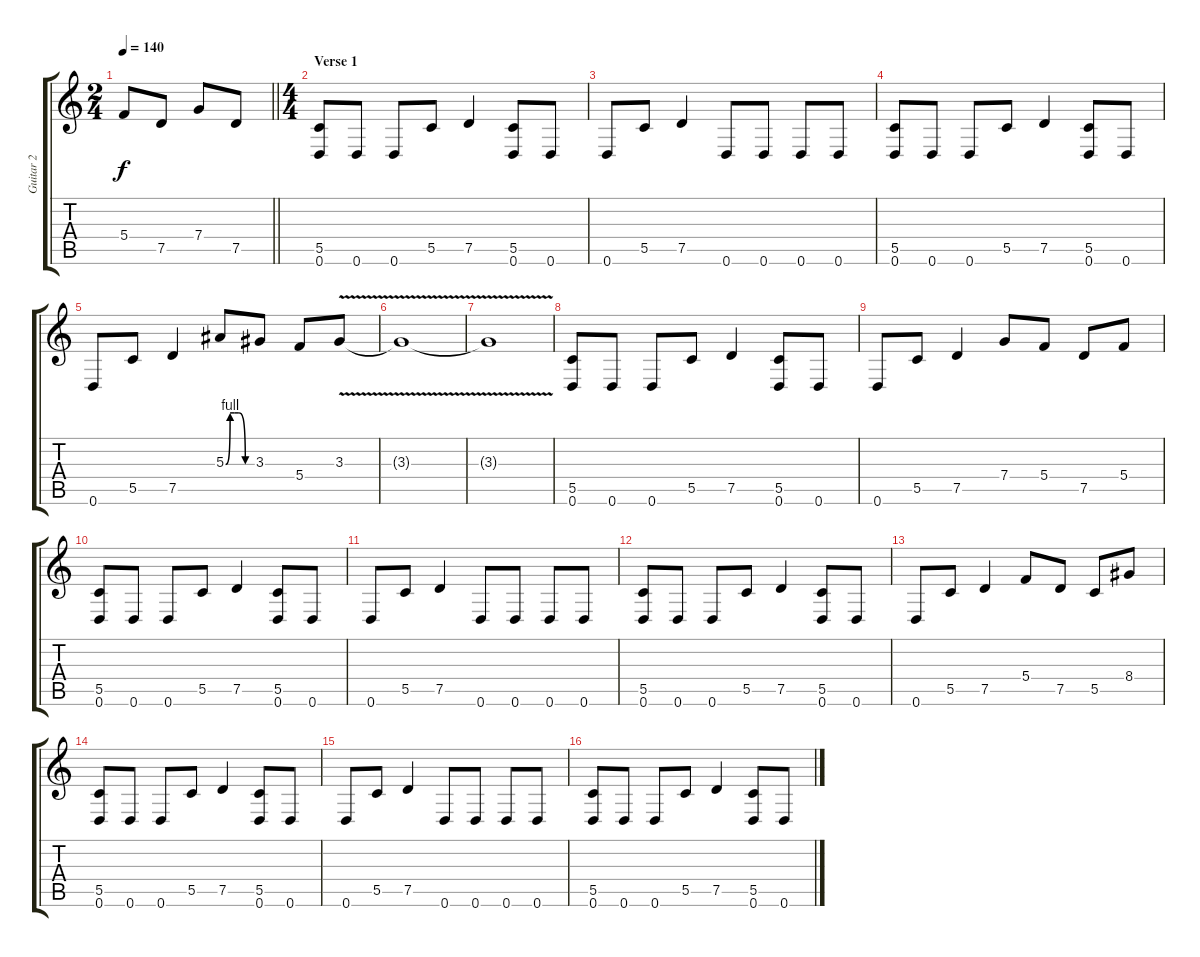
\track ("Guitar 2" "Guitar 2") {instrument overdrivenguitar}
\staff {score tabs}
\tuning (D4 A3 F3 C3 G2 D2) {hide}
\ts (2 4)
\tempo 140
\clef g2
\barLineRight lightlight
\ks c
5.4.8{dy f} 7.5.8 7.4.8 7.5.8 |
\ts (4 4)
\section ("" "Verse 1")
(5.5 0.6).8 0.6.8 0.6.8 5.5.8 7.5.4 (5.5 0.6).8 0.6.8 |
0.6.8 5.5.8 7.5.4 0.6.8 0.6.8 0.6.8 0.6.8 |
(5.5 0.6).8 0.6.8 0.6.8 5.5.8 7.5.4 (5.5 0.6).8 0.6.8 |
0.6.8 5.5.8 7.5.4 5.3{be (custom 0 0 10 4 20 4 30 4 45 0 60 0)}.8 3.3.8 5.4.8 3.3{v}.8 |
3.3{v t}.1 |
3.3{v t}.1 |
(5.5 0.6).8 0.6.8 0.6.8 5.5.8 7.5.4 (5.5 0.6).8 0.6.8 |
0.6.8 5.5.8 7.5.4 7.4.8 5.4.8 7.5.8 5.4.8 |
(5.5 0.6).8 0.6.8 0.6.8 5.5.8 7.5.4 (5.5 0.6).8 0.6.8 |
0.6.8 5.5.8 7.5.4 0.6.8 0.6.8 0.6.8 0.6.8 |
(5.5 0.6).8 0.6.8 0.6.8 5.5.8 7.5.4 (5.5 0.6).8 0.6.8 |
0.6.8 5.5.8 7.5.4 5.4.8 7.5.8 5.5.8 8.4.8 |
(5.5 0.6).8 0.6.8 0.6.8 5.5.8 7.5.4 (5.5 0.6).8 0.6.8 |
0.6.8 5.5.8 7.5.4 0.6.8 0.6.8 0.6.8 0.6.8 |
(5.5 0.6).8 0.6.8 0.6.8 5.5.8 7.5.4 (5.5 0.6).8 0.6.8
